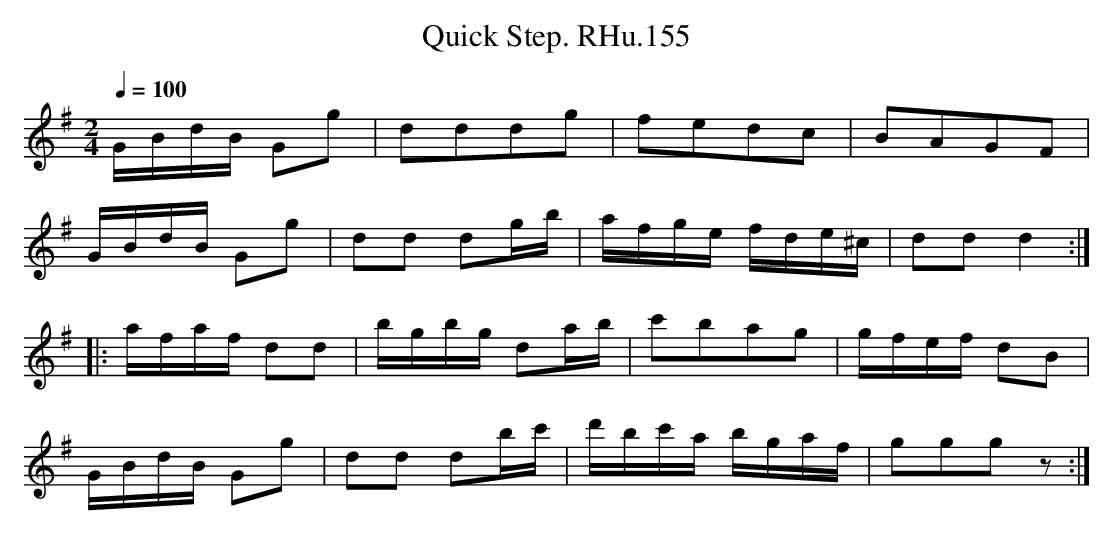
X:1
T:Quick Step. RHu.155
L:1/8
M:2/4
Q:1/4=100
K:G
G/B/d/B/ Gg|dddg|fedc|BAGF|!
G/B/d/B/ Gg|dd dg/b/|a/f/g/e/ f/d/e/^c/|ddd2:|!
|:a/f/a/f/ dd|b/g/b/g/ da/b/|c'bag|g/f/e/f/ dB|!
G/B/d/B/ Gg|dd db/c'/|d'/b/c'/a/ b/g/a/f/|ggg""z:|
